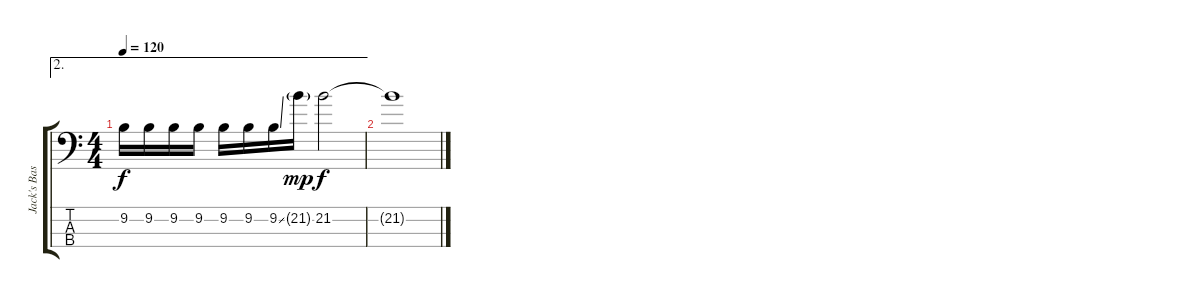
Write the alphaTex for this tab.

\track ("Jack's Bass" "Jack's Bas") {instrument electricbassfinger}
\staff {score tabs}
\tuning (G2 D2 A1 E1) {hide}
\ae 2
\ts (4 4)
\tempo 120
\clef f4
\ks c
9.2.16{dy f volume 0} 9.2.16 9.2.16 9.2.16 9.2.16 9.2.16 9.2{ss}.16 21.2{g}.16{dy mp} 21.2.2{dy f} |
21.2{t}.1
